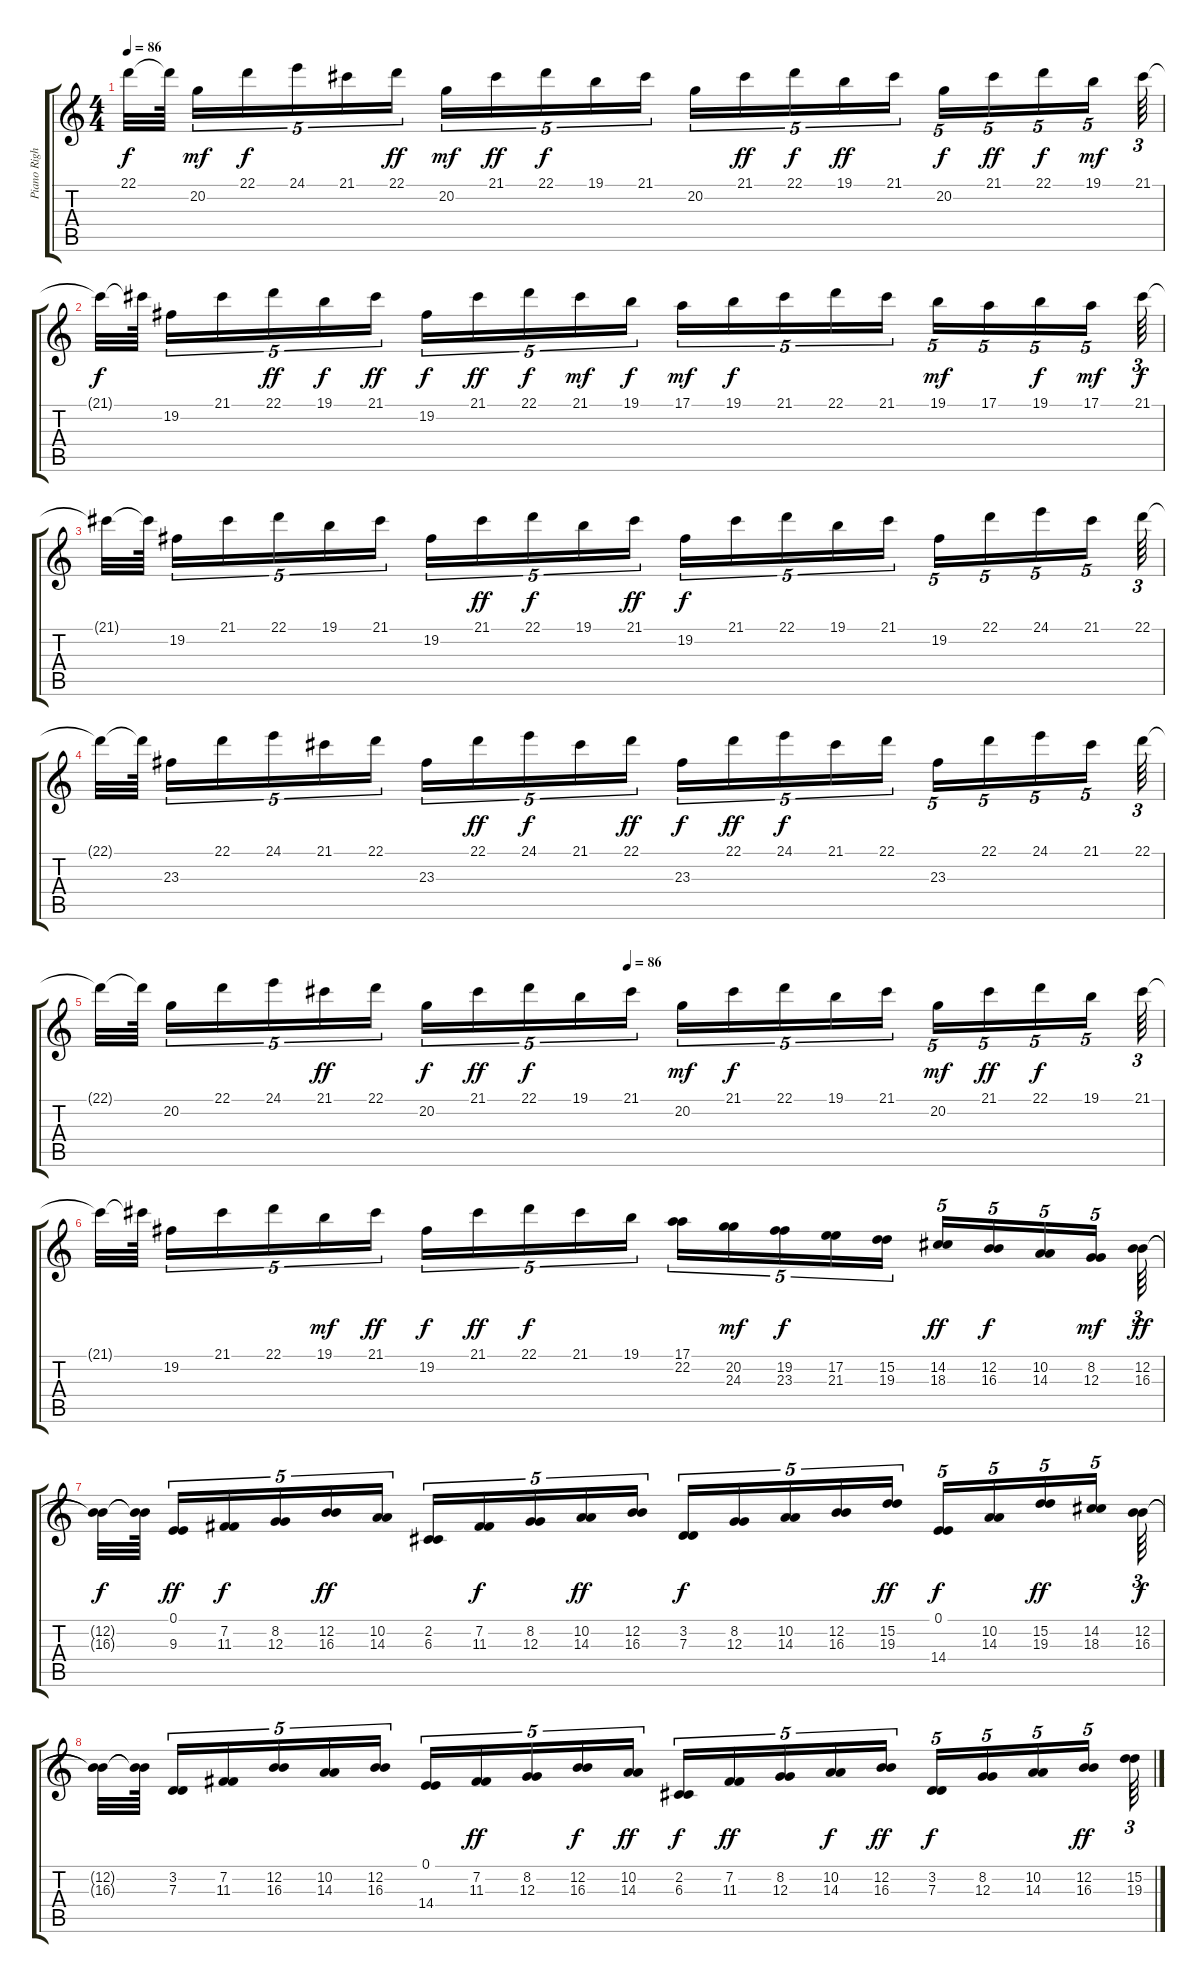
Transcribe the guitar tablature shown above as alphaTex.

\track ("Piano Right" "Piano Righ") {instrument acousticgrandpiano}
\staff {score tabs}
\tuning (E4 B3 G3 D3 A2 E2) {hide}
\ts (4 4)
\tempo 86
\clef g2
\ks c
22.1{t}.32{dy f} 22.1{t}.64{beam splitsecondary} 20.2.16{tu (5 4) dy mf} 22.1.16{tu (5 4) dy f} 24.1.16{tu (5 4)} 21.1.16{tu (5 4)} 22.1.16{tu (5 4) dy ff} 20.2.16{tu (5 4) dy mf} 21.1.16{tu (5 4) dy ff} 22.1.16{tu (5 4) dy f} 19.1.16{tu (5 4)} 21.1.16{tu (5 4)} 20.2.16{tu (5 4)} 21.1.16{tu (5 4) dy ff} 22.1.16{tu (5 4) dy f} 19.1.16{tu (5 4) dy ff} 21.1.16{tu (5 4)} 20.2.16{tu (5 4) dy f} 21.1.16{tu (5 4) dy ff} 22.1.16{tu (5 4) dy f} 19.1.16{tu (5 4) dy mf} 21.1.64{tu (3 2)} |
21.1{t}.32{dy f} 21.1{t}.64{beam splitsecondary} 19.2.16{tu (5 4)} 21.1.16{tu (5 4)} 22.1.16{tu (5 4) dy ff} 19.1.16{tu (5 4) dy f} 21.1.16{tu (5 4) dy ff} 19.2.16{tu (5 4) dy f} 21.1.16{tu (5 4) dy ff} 22.1.16{tu (5 4) dy f} 21.1.16{tu (5 4) dy mf} 19.1.16{tu (5 4) dy f} 17.1.16{tu (5 4) dy mf} 19.1.16{tu (5 4) dy f} 21.1.16{tu (5 4)} 22.1.16{tu (5 4)} 21.1.16{tu (5 4)} 19.1.16{tu (5 4) dy mf} 17.1.16{tu (5 4)} 19.1.16{tu (5 4) dy f} 17.1.16{tu (5 4) dy mf} 21.1.64{tu (3 2) dy f} |
21.1{t}.32 21.1{t}.64{beam splitsecondary} 19.2.16{tu (5 4)} 21.1.16{tu (5 4)} 22.1.16{tu (5 4)} 19.1.16{tu (5 4)} 21.1.16{tu (5 4)} 19.2.16{tu (5 4)} 21.1.16{tu (5 4) dy ff} 22.1.16{tu (5 4) dy f} 19.1.16{tu (5 4)} 21.1.16{tu (5 4) dy ff} 19.2.16{tu (5 4) dy f} 21.1.16{tu (5 4)} 22.1.16{tu (5 4)} 19.1.16{tu (5 4)} 21.1.16{tu (5 4)} 19.2.16{tu (5 4)} 22.1.16{tu (5 4)} 24.1.16{tu (5 4)} 21.1.16{tu (5 4)} 22.1.64{tu (3 2)} |
22.1{t}.32 22.1{t}.64{beam splitsecondary} 23.3.16{tu (5 4)} 22.1.16{tu (5 4)} 24.1.16{tu (5 4)} 21.1.16{tu (5 4)} 22.1.16{tu (5 4)} 23.3.16{tu (5 4)} 22.1.16{tu (5 4) dy ff} 24.1.16{tu (5 4) dy f} 21.1.16{tu (5 4)} 22.1.16{tu (5 4) dy ff} 23.3.16{tu (5 4) dy f} 22.1.16{tu (5 4) dy ff} 24.1.16{tu (5 4) dy f} 21.1.16{tu (5 4)} 22.1.16{tu (5 4)} 23.3.16{tu (5 4)} 22.1.16{tu (5 4)} 24.1.16{tu (5 4)} 21.1.16{tu (5 4)} 22.1.64{tu (3 2)} |
\tempo (86 0.496875)
22.1{t}.32 22.1{t}.64{beam splitsecondary} 20.2.16{tu (5 4)} 22.1.16{tu (5 4)} 24.1.16{tu (5 4)} 21.1.16{tu (5 4) dy ff} 22.1.16{tu (5 4)} 20.2.16{tu (5 4) dy f} 21.1.16{tu (5 4) dy ff} 22.1.16{tu (5 4) dy f} 19.1.16{tu (5 4)} 21.1.16{tu (5 4)} 20.2.16{tu (5 4) dy mf} 21.1.16{tu (5 4) dy f} 22.1.16{tu (5 4)} 19.1.16{tu (5 4)} 21.1.16{tu (5 4)} 20.2.16{tu (5 4) dy mf} 21.1.16{tu (5 4) dy ff} 22.1.16{tu (5 4) dy f} 19.1.16{tu (5 4)} 21.1.64{tu (3 2)} |
21.1{t}.32 21.1{t}.64{beam splitsecondary} 19.2.16{tu (5 4)} 21.1.16{tu (5 4)} 22.1.16{tu (5 4)} 19.1.16{tu (5 4) dy mf} 21.1.16{tu (5 4) dy ff} 19.2.16{tu (5 4) dy f} 21.1.16{tu (5 4) dy ff} 22.1.16{tu (5 4) dy f} 21.1.16{tu (5 4)} 19.1.16{tu (5 4)} (17.1 22.2).16{tu (5 4)} (20.2 24.3).16{tu (5 4) dy mf} (19.2 23.3).16{tu (5 4) dy f} (17.2 21.3).16{tu (5 4)} (15.2 19.3).16{tu (5 4)} (14.2 18.3).16{tu (5 4) dy ff} (12.2 16.3).16{tu (5 4) dy f} (10.2 14.3).16{tu (5 4)} (8.2 12.3).16{tu (5 4) dy mf} (12.2 16.3).64{tu (3 2) dy ff} |
(12.2{t} 16.3{t}).32{dy f} (12.2{t} 16.3{t}).64{beam splitsecondary} (0.1 9.3).16{tu (5 4) dy ff} (7.2 11.3).16{tu (5 4) dy f} (8.2 12.3).16{tu (5 4)} (12.2 16.3).16{tu (5 4) dy ff} (10.2 14.3).16{tu (5 4)} (2.2 6.3).16{tu (5 4)} (7.2 11.3).16{tu (5 4) dy f} (8.2 12.3).16{tu (5 4)} (10.2 14.3).16{tu (5 4) dy ff} (12.2 16.3).16{tu (5 4)} (3.2 7.3).16{tu (5 4) dy f} (8.2 12.3).16{tu (5 4)} (10.2 14.3).16{tu (5 4)} (12.2 16.3).16{tu (5 4)} (15.2 19.3).16{tu (5 4) dy ff} (0.1 14.4).16{tu (5 4) dy f} (10.2 14.3).16{tu (5 4)} (15.2 19.3).16{tu (5 4) dy ff} (14.2 18.3).16{tu (5 4)} (12.2 16.3).64{tu (3 2) dy f} |
(12.2{t} 16.3{t}).32 (12.2{t} 16.3{t}).64{beam splitsecondary} (3.2 7.3).16{tu (5 4)} (7.2 11.3).16{tu (5 4)} (12.2 16.3).16{tu (5 4)} (10.2 14.3).16{tu (5 4)} (12.2 16.3).16{tu (5 4)} (0.1 14.4).16{tu (5 4)} (7.2 11.3).16{tu (5 4) dy ff} (8.2 12.3).16{tu (5 4)} (12.2 16.3).16{tu (5 4) dy f} (10.2 14.3).16{tu (5 4) dy ff} (2.2 6.3).16{tu (5 4) dy f} (7.2 11.3).16{tu (5 4) dy ff} (8.2 12.3).16{tu (5 4)} (10.2 14.3).16{tu (5 4) dy f} (12.2 16.3).16{tu (5 4) dy ff} (3.2 7.3).16{tu (5 4) dy f} (8.2 12.3).16{tu (5 4)} (10.2 14.3).16{tu (5 4)} (12.2 16.3).16{tu (5 4) dy ff} (15.2 19.3).64{tu (3 2)}
